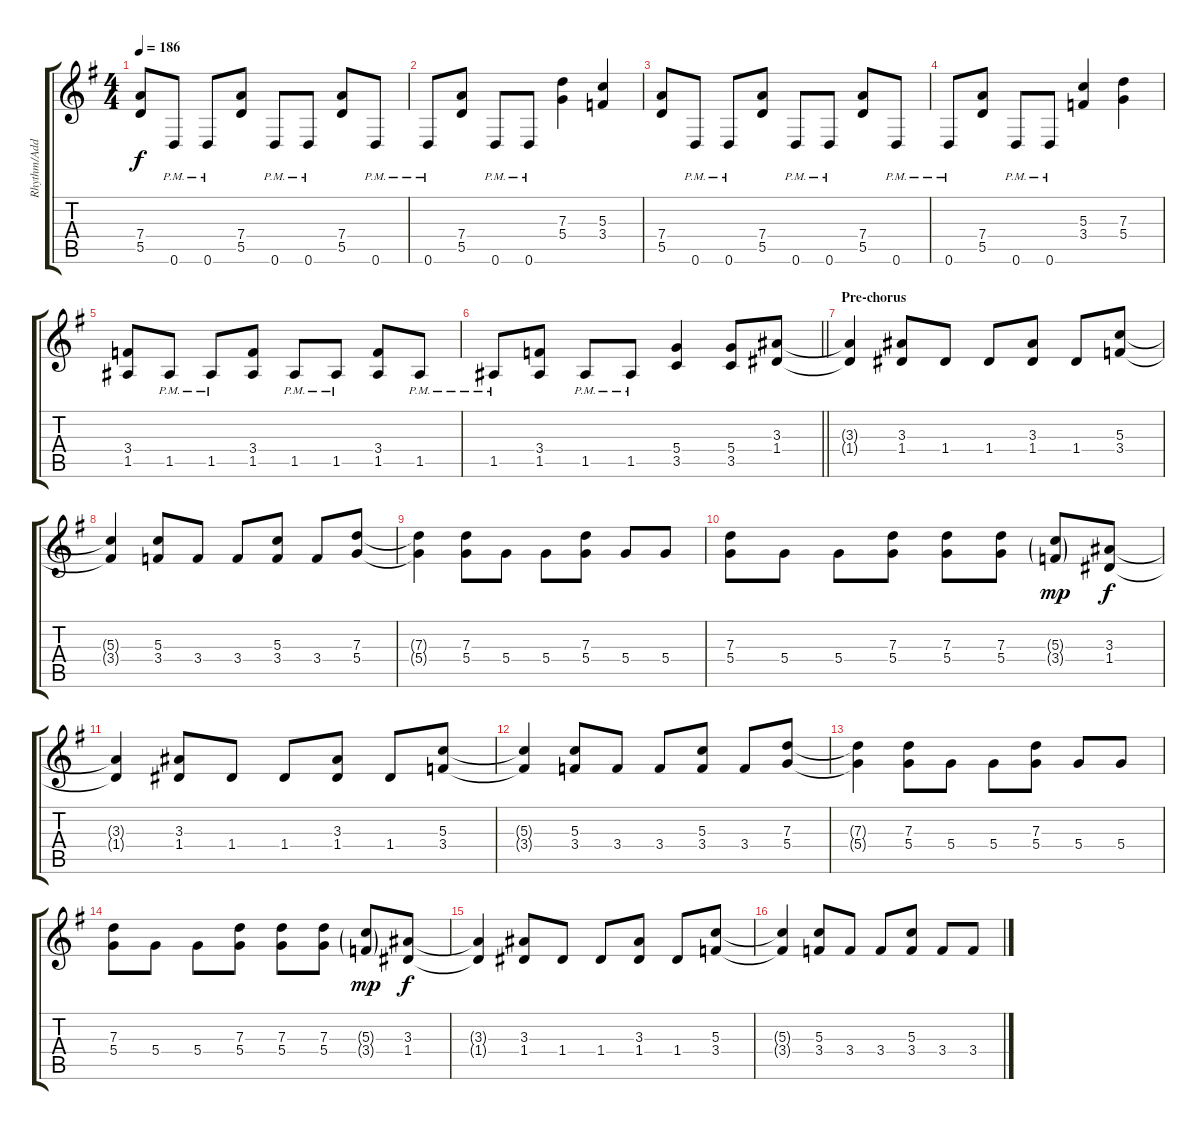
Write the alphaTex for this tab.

\track ("Rhythm/Add. lead" "Rhythm/Add") {instrument distortionguitar}
\staff {score tabs}
\tuning (E4 B3 G3 D3 A2 D2) {hide}
\ts (4 4)
\tempo 186
\clef g2
\ks g
(7.4 5.5).8{dy f} 0.6{pm}.8 0.6{pm}.8 (7.4 5.5).8 0.6{pm}.8 0.6{pm}.8 (7.4 5.5).8 0.6{pm}.8 |
0.6{pm}.8 (7.4 5.5).8 0.6{pm}.8 0.6{pm}.8 (7.3 5.4).4 (5.3 3.4).4 |
(7.4 5.5).8 0.6{pm}.8 0.6{pm}.8 (7.4 5.5).8 0.6{pm}.8 0.6{pm}.8 (7.4 5.5).8 0.6{pm}.8 |
0.6{pm}.8 (7.4 5.5).8 0.6{pm}.8 0.6{pm}.8 (5.3 3.4).4 (7.3 5.4).4 |
(3.4 1.5).8 1.5{pm}.8 1.5{pm}.8 (3.4 1.5).8 1.5{pm}.8 1.5{pm}.8 (3.4 1.5).8 1.5{pm}.8 |
\barLineRight lightlight
1.5{pm}.8 (3.4 1.5).8 1.5{pm}.8 1.5{pm}.8 (5.4 3.5).4 (5.4 3.5).8 (3.3 1.4).8 |
\section ("" "Pre-chorus")
(3.3{t} 1.4{t}).4 (3.3 1.4).8 1.4.8 1.4.8 (3.3 1.4).8 1.4.8 (5.3 3.4).8 |
(5.3{t} 3.4{t}).4 (5.3 3.4).8 3.4.8 3.4.8 (5.3 3.4).8 3.4.8 (7.3 5.4).8 |
(7.3{t} 5.4{t}).4 (7.3 5.4).8 5.4.8 5.4.8 (7.3 5.4).8 5.4.8 5.4.8 |
(7.3 5.4).8 5.4.8 5.4.8 (7.3 5.4).8 (7.3 5.4).8 (7.3 5.4).8 (5.3{g} 3.4{g}).8{dy mp} (3.3 1.4).8{dy f} |
(3.3{t} 1.4{t}).4 (3.3 1.4).8 1.4.8 1.4.8 (3.3 1.4).8 1.4.8 (5.3 3.4).8 |
(5.3{t} 3.4{t}).4 (5.3 3.4).8 3.4.8 3.4.8 (5.3 3.4).8 3.4.8 (7.3 5.4).8 |
(7.3{t} 5.4{t}).4 (7.3 5.4).8 5.4.8 5.4.8 (7.3 5.4).8 5.4.8 5.4.8 |
(7.3 5.4).8 5.4.8 5.4.8 (7.3 5.4).8 (7.3 5.4).8 (7.3 5.4).8 (5.3{g} 3.4{g}).8{dy mp} (3.3 1.4).8{dy f} |
(3.3{t} 1.4{t}).4 (3.3 1.4).8 1.4.8 1.4.8 (3.3 1.4).8 1.4.8 (5.3 3.4).8 |
(5.3{t} 3.4{t}).4 (5.3 3.4).8 3.4.8 3.4.8 (5.3 3.4).8 3.4.8 3.4.8
